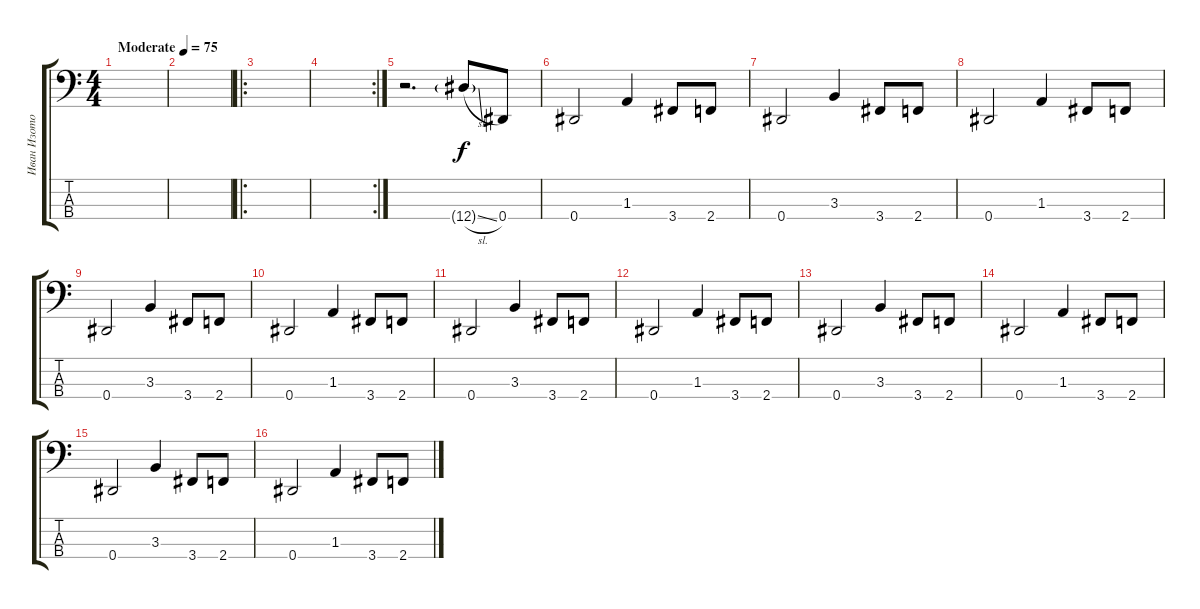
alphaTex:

\track ("Иван Изотов" "Иван Изото") {instrument electricbasspick}
\staff {score tabs}
\tuning (Gb2 Db2 Ab1 Eb1) {hide}
\ts (4 4)
\tempo (75 "Moderate")
\clef f4
\ks c
|
|
\ro
|
\rc 2
|
r.2{d} 12.4{sl g}.8 0.4.8 |
0.4.2{dy f} 1.3.4 3.4.8 2.4.8 |
0.4.2 3.3.4 3.4.8 2.4.8 |
0.4.2 1.3.4 3.4.8 2.4.8 |
0.4.2 3.3.4 3.4.8 2.4.8 |
0.4.2 1.3.4 3.4.8 2.4.8 |
0.4.2 3.3.4 3.4.8 2.4.8 |
0.4.2 1.3.4 3.4.8 2.4.8 |
0.4.2 3.3.4 3.4.8 2.4.8 |
0.4.2 1.3.4 3.4.8 2.4.8 |
0.4.2 3.3.4 3.4.8 2.4.8 |
0.4.2 1.3.4 3.4.8 2.4.8
